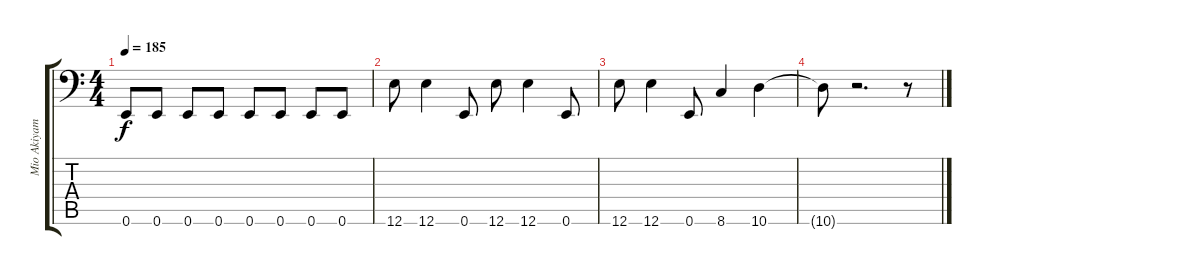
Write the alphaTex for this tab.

\track ("Mio Akiyama" "Mio Akiyam") {instrument electricbassfinger}
\staff {score tabs}
\tuning (E3 B2 G2 D2 A1 E1) {hide}
\ts (4 4)
\tempo 185
\clef f4
\ks c
0.6.8{dy f} 0.6.8 0.6.8 0.6.8 0.6.8 0.6.8 0.6.8 0.6.8 |
12.6.8 12.6.4 0.6.8 12.6.8 12.6.4 0.6.8 |
12.6.8 12.6.4 0.6.8 8.6.4 10.6.4 |
10.6{t}.8 r.2{d} r.8
